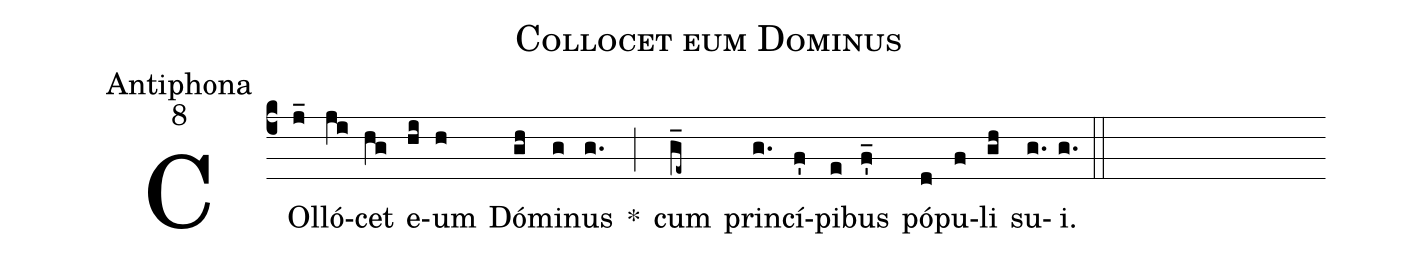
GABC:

name:Collocet eum Dominus;
office-part:Antiphona;
mode:8;
%%
(c4) COl(j_)ló(ji)cet(hg) e(hi)um(h) Dó(gh)mi(g)nus(g.) *(;) cum(g_e~) prin(g.)cí(f')pi(e)bus(f'_) pó(d)pu(f)li(gh) su(g.)i.(g.) (::)
